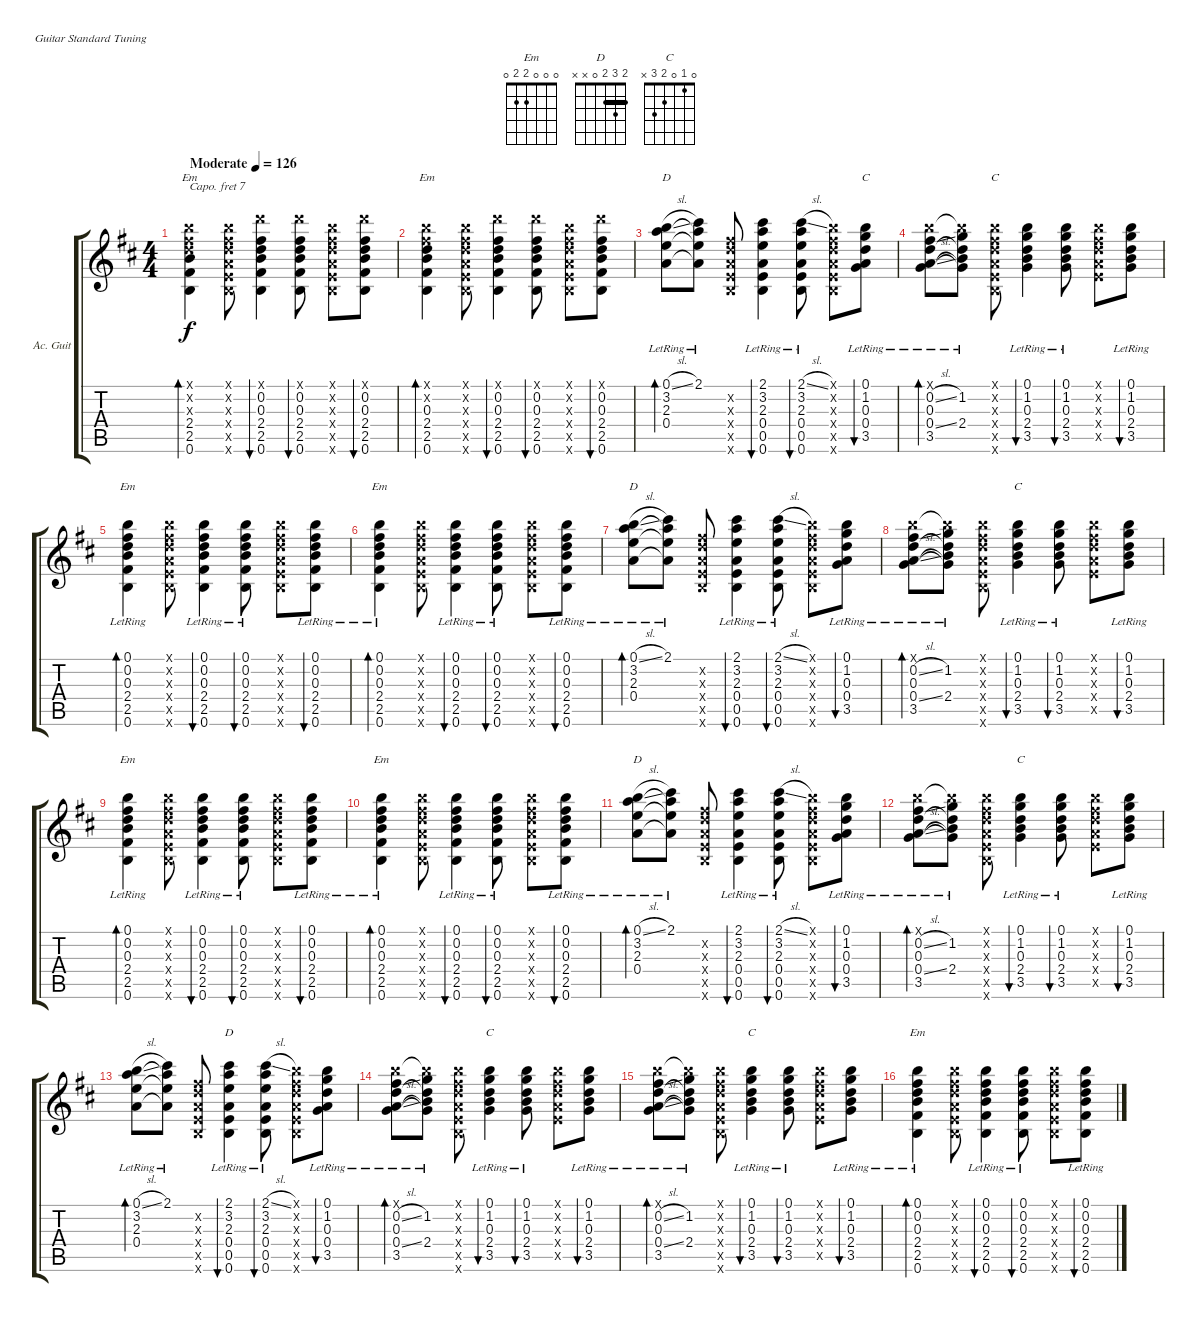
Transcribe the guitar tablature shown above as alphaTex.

\bracketExtendMode groupsimilarinstruments
\firstSystemTrackNameOrientation horizontal
\otherSystemsTrackNameOrientation horizontal
\track ("Acoustic Guitar" "Ac. Guit") {instrument acousticguitarnylon}
\staff {score tabs}
\capo 7
\tuning (E4 B3 G3 D3 A2 E2)
\chord ("Em" 0 0 0 2 2 0)
\chord ("D" 2 3 2 0 x x) {barre 2}
\chord ("C" 0 1 0 2 3 x)
\ts (4 4)
\beaming (8 2 2 2 2)
\tempo (126 "Moderate")
\clef g2
\ks d
(0.1{x} 0.2{x} 0.3{x} 2.4 2.5 0.6).4{bd 60 ch "Em" dy f instrument acousticguitarnylon} (0.1{x} 0.2{x} 0.3{x} 0.4{x} 0.5{x} 0.6{x}).8 (3.1{x} 0.2 0.3 2.4 2.5 0.6).4{bu 60} (3.1{x} 0.2 0.3 2.4 2.5 0.6).8{bu 60} (0.1{x} 0.2{x} 0.3{x} 0.4{x} 0.5{x} 0.6{x}).8 (3.1{x} 0.2 0.3 2.4 2.5 0.6).8{bu 60} |
(0.1{x} 0.2{x} 0.3 2.4 2.5 0.6).4{bd 60 ch "Em"} (0.1{x} 0.2{x} 0.3{x} 0.4{x} 0.5{x} 0.6{x}).8 (3.1{x} 0.2 0.3 2.4 2.5 0.6).4{bu 60} (3.1{x} 0.2 0.3 2.4 2.5 0.6).8{bu 60} (0.1{x} 0.2{x} 0.3{x} 0.4{x} 0.5{x} 0.6{x}).8 (3.1{x} 0.2 0.3 2.4 2.5 0.6).8{bu 60} |
\scale
0.302929 (0.1{sl lr} 3.2 2.3 0.4).8{bd 59 ch "D"} (2.1{lr} 3.2{lr t} 2.3{lr t} 0.4{t}).8 (0.2{x} 0.3{x} 0.4{x} 0.5{x} 0.6{x}).8 (3.2{lr} 2.3{lr} 0.4{lr} 0.5{lr} 0.6{lr} 2.1).4{bu 60} (2.1{sl lr} 2.3{lr} 0.4{lr} 0.5{lr} 0.6{lr} 3.2).8{bu 60} (0.1{x} 0.2{x} 0.3{x} 0.4{x} 0.5{x} 0.6{x}).8 (0.1{lr} 1.2 0.3{lr} 0.4{lr} 3.5{lr}).8{bu 60 ch "C"} |
\scale
0.248377 (0.1{x} 0.2{sl} 0.3{lr} 0.4{sl lr} 3.5{lr}).8{bd 59} (0.1{x t} 1.2{lr} 0.3{lr t} 2.4{lr} 3.5{lr t}).8 (0.1{x} 0.2{x} 0.3{x} 0.4{x} 0.5{x} 0.6{x}).8{ch "C"} (0.1{lr} 1.2{lr} 0.3{lr} 2.4{lr} 3.5{lr}).4{bu 60} (0.1{lr} 1.2{lr} 0.3{lr} 2.4{lr} 3.5{lr}).8{bu 60} (0.1{x} 0.2{x} 0.3{x} 0.4{x} 0.5{x}).8 (0.1{lr} 1.2{lr} 0.3{lr} 2.4{lr} 3.5{lr}).8{bu 59} |
\scale
0.448266 (0.1{lr} 0.2 0.3 2.4 2.5 0.6).4{bd 60 ch "Em"} (0.1{x} 0.2{x} 0.3{x} 0.4{x} 0.5{x} 0.6{x}).8 (0.1{lr} 0.2{lr} 0.3{lr} 2.4{lr} 2.5{lr} 0.6{lr}).4{bu 60} (0.1{lr} 0.2{lr} 0.3 2.4{lr} 2.5{lr} 0.6{lr}).8{bu 60} (0.1{x} 0.2{x} 0.3{x} 0.4{x} 0.5{x} 0.6{x}).8 (0.1{lr} 0.2{lr} 0.3 2.4{lr} 2.5{lr} 0.6{lr}).8{bu 60} |
\scale
0.488537 (0.1{lr} 0.2 0.3 2.4 2.5 0.6).4{bd 60 ch "Em"} (0.1{x} 0.2{x} 0.3{x} 0.4{x} 0.5{x} 0.6{x}).8 (0.1{lr} 0.2{lr} 0.3{lr} 2.4{lr} 2.5{lr} 0.6{lr}).4{bu 60} (0.1{lr} 0.2{lr} 0.3 2.4{lr} 2.5{lr} 0.6{lr}).8{bu 60} (0.1{x} 0.2{x} 0.3{x} 0.4{x} 0.5{x} 0.6{x}).8 (0.1{lr} 0.2{lr} 0.3 2.4{lr} 2.5{lr} 0.6{lr}).8{bu 60} |
\scale
0.511306 (0.1{sl lr} 3.2 2.3 0.4).8{bd 59 ch "D"} (2.1{lr} 3.2{lr t} 2.3{lr t} 0.4{t}).8 (0.2{x} 0.3{x} 0.4{x} 0.5{x} 0.6{x}).8 (3.2{lr} 2.3{lr} 0.4{lr} 0.5{lr} 0.6{lr} 2.1).4{bu 60} (2.1{sl lr} 2.3{lr} 0.4{lr} 0.5{lr} 0.6{lr} 3.2).8{bu 60} (0.1{x} 0.2{x} 0.3{x} 0.4{x} 0.5{x} 0.6{x}).8 (0.1{lr} 1.2 0.3{lr} 0.4{lr} 3.5{lr}).8{bu 60} |
\scale
0.544391 (0.1{x} 0.2{sl} 0.3{lr} 0.4{sl lr} 3.5{lr}).8{bd 59} (0.1{x t} 1.2{lr} 0.3{lr t} 2.4{lr} 3.5{lr t}).8 (0.1{x} 0.2{x} 0.3{x} 0.4{x} 0.5{x} 0.6{x}).8 (0.1{lr} 1.2{lr} 0.3{lr} 2.4{lr} 3.5{lr}).4{bu 60 ch "C"} (0.1{lr} 1.2{lr} 0.3{lr} 2.4{lr} 3.5{lr}).8{bu 60} (0.1{x} 0.2{x} 0.3{x} 0.4{x} 0.5{x}).8 (0.1{lr} 1.2{lr} 0.3{lr} 2.4{lr} 3.5{lr}).8{bu 59} |
\scale
0.457793 (0.1{lr} 0.2 0.3 2.4 2.5 0.6).4{bd 60 ch "Em"} (0.1{x} 0.2{x} 0.3{x} 0.4{x} 0.5{x} 0.6{x}).8 (0.1{lr} 0.2{lr} 0.3{lr} 2.4{lr} 2.5{lr} 0.6{lr}).4{bu 60} (0.1{lr} 0.2{lr} 0.3 2.4{lr} 2.5{lr} 0.6{lr}).8{bu 60} (0.1{x} 0.2{x} 0.3{x} 0.4{x} 0.5{x} 0.6{x}).8 (0.1{lr} 0.2{lr} 0.3 2.4{lr} 2.5{lr} 0.6{lr}).8{bu 60} |
(0.1{lr} 0.2 0.3 2.4 2.5 0.6).4{bd 60 ch "Em"} (0.1{x} 0.2{x} 0.3{x} 0.4{x} 0.5{x} 0.6{x}).8 (0.1{lr} 0.2{lr} 0.3{lr} 2.4{lr} 2.5{lr} 0.6{lr}).4{bu 60} (0.1{lr} 0.2{lr} 0.3 2.4{lr} 2.5{lr} 0.6{lr}).8{bu 60} (0.1{x} 0.2{x} 0.3{x} 0.4{x} 0.5{x} 0.6{x}).8 (0.1{lr} 0.2{lr} 0.3 2.4{lr} 2.5{lr} 0.6{lr}).8{bu 60} |
\scale
0.60236 (0.1{sl lr} 3.2 2.3 0.4).8{bd 59 ch "D"} (2.1{lr} 3.2{lr t} 2.3{lr t} 0.4{t}).8 (0.2{x} 0.3{x} 0.4{x} 0.5{x} 0.6{x}).8 (3.2{lr} 2.3{lr} 0.4{lr} 0.5{lr} 0.6{lr} 2.1).4{bu 60} (2.1{sl lr} 2.3{lr} 0.4{lr} 0.5{lr} 0.6{lr} 3.2).8{bu 60} (0.1{x} 0.2{x} 0.3{x} 0.4{x} 0.5{x} 0.6{x}).8 (0.1{lr} 1.2 0.3{lr} 0.4{lr} 3.5{lr}).8{bu 60} |
\scale
0.397695 (0.1{x} 0.2{sl} 0.3{lr} 0.4{sl lr} 3.5{lr}).8{bd 59} (0.1{x t} 1.2{lr} 0.3{lr t} 2.4{lr} 3.5{lr t}).8 (0.1{x} 0.2{x} 0.3{x} 0.4{x} 0.5{x} 0.6{x}).8 (0.1{lr} 1.2{lr} 0.3{lr} 2.4{lr} 3.5{lr}).4{bu 60 ch "C"} (0.1{lr} 1.2{lr} 0.3{lr} 2.4{lr} 3.5{lr}).8{bu 60} (0.1{x} 0.2{x} 0.3{x} 0.4{x} 0.5{x}).8 (0.1{lr} 1.2{lr} 0.3{lr} 2.4{lr} 3.5{lr}).8{bu 59} |
(0.1{sl lr} 3.2 2.3 0.4).8{bd 59} (2.1{lr} 3.2{lr t} 2.3{lr t} 0.4{t}).8 (0.2{x} 0.3{x} 0.4{x} 0.5{x} 0.6{x}).8 (3.2{lr} 2.3{lr} 0.4{lr} 0.5{lr} 0.6{lr} 2.1).4{bu 60 ch "D"} (2.1{sl lr} 2.3{lr} 0.4{lr} 0.5{lr} 0.6{lr} 3.2).8{bu 60} (0.1{x} 0.2{x} 0.3{x} 0.4{x} 0.5{x} 0.6{x}).8 (0.1{lr} 1.2 0.3{lr} 0.4{lr} 3.5{lr}).8{bu 60} |
(0.1{x} 0.2{sl} 0.3{lr} 0.4{sl lr} 3.5{lr}).8{bd 59} (0.1{x t} 1.2{lr} 0.3{lr t} 2.4{lr} 3.5{lr t}).8 (0.1{x} 0.2{x} 0.3{x} 0.4{x} 0.5{x} 0.6{x}).8 (0.1{lr} 1.2{lr} 0.3{lr} 2.4{lr} 3.5{lr}).4{bu 60 ch "C"} (0.1{lr} 1.2{lr} 0.3{lr} 2.4{lr} 3.5{lr}).8{bu 60} (0.1{x} 0.2{x} 0.3{x} 0.4{x} 0.5{x}).8 (0.1{lr} 1.2{lr} 0.3{lr} 2.4{lr} 3.5{lr}).8{bu 59} |
\scale
0.395765 (0.1{x} 0.2{sl} 0.3{lr} 0.4{sl lr} 3.5{lr}).8{bd 59} (0.1{x t} 1.2{lr} 0.3{lr t} 2.4{lr} 3.5{lr t}).8 (0.1{x} 0.2{x} 0.3{x} 0.4{x} 0.5{x} 0.6{x}).8 (0.1{lr} 1.2{lr} 0.3{lr} 2.4{lr} 3.5{lr}).4{bu 60 ch "C"} (0.1{lr} 1.2{lr} 0.3{lr} 2.4{lr} 3.5{lr}).8{bu 60} (0.1{x} 0.2{x} 0.3{x} 0.4{x} 0.5{x}).8 (0.1{lr} 1.2{lr} 0.3{lr} 2.4{lr} 3.5{lr}).8{bu 59} |
\scale
0.615426 (0.1{lr} 0.2 0.3 2.4 2.5 0.6).4{bd 60 ch "Em"} (0.1{x} 0.2{x} 0.3{x} 0.4{x} 0.5{x} 0.6{x}).8 (0.1{lr} 0.2{lr} 0.3{lr} 2.4{lr} 2.5{lr} 0.6{lr}).4{bu 60} (0.1{lr} 0.2{lr} 0.3 2.4{lr} 2.5{lr} 0.6{lr}).8{bu 60} (0.1{x} 0.2{x} 0.3{x} 0.4{x} 0.5{x} 0.6{x}).8 (0.1{lr} 0.2{lr} 0.3 2.4{lr} 2.5{lr} 0.6{lr}).8{bu 60}
